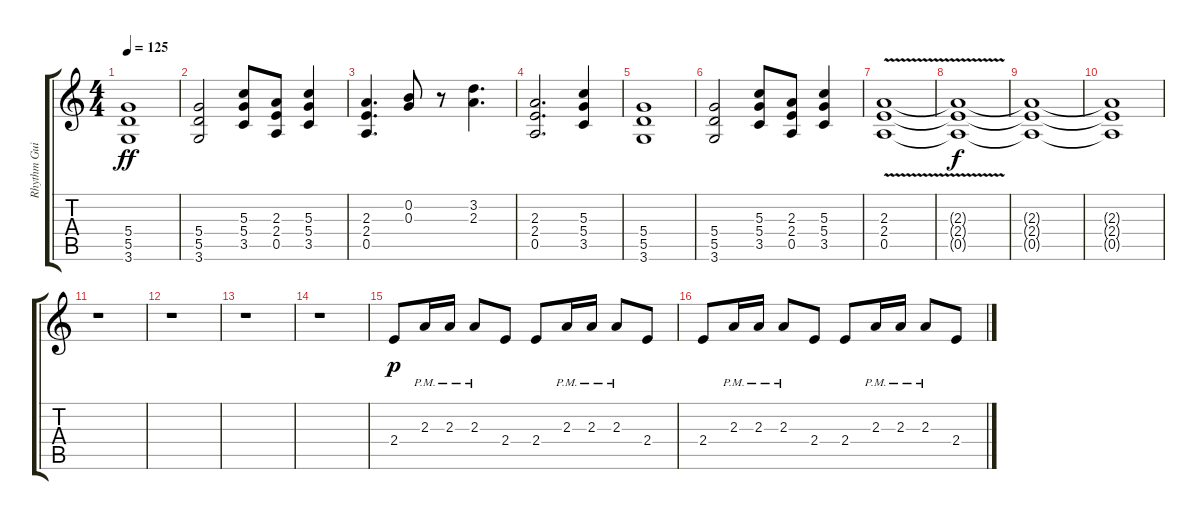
\track ("Rhythm Guitar" "Rhythm Gui") {instrument distortionguitar}
\staff {score tabs}
\tuning (E4 B3 G3 D3 A2 E2) {hide}
\ts (4 4)
\tempo 125
\clef g2
\ks c
(5.4 5.5 3.6).1{dy ff} |
(5.4 5.5 3.6).2 (5.3 5.4 3.5).8 (2.3 2.4 0.5).8 (5.3 5.4 3.5).4 |
(2.3 2.4 0.5).4{d} (0.2 0.3).8 r.8 (3.2 2.3).4{d} |
(2.3 2.4 0.5).2{d} (5.3 5.4 3.5).4 |
(5.4 5.5 3.6).1 |
(5.4 5.5 3.6).2 (5.3 5.4 3.5).8 (2.3 2.4 0.5).8 (5.3 5.4 3.5).4 |
(2.3{v} 2.4{v} 0.5{v}).1{volume 0} |
(2.3{t} 2.4{t} 0.5{t}).1{dy f} |
(2.3{t} 2.4{t} 0.5{t}).1 |
(2.3{t} 2.4{t} 0.5{t}).1 |
r.1 |
r.1 |
r.1 |
r.1 |
2.4.8{dy p volume 16} 2.3{pm}.16 2.3{pm}.16 2.3{pm}.8 2.4.8 2.4.8 2.3{pm}.16 2.3{pm}.16 2.3{pm}.8 2.4.8 |
2.4.8 2.3{pm}.16 2.3{pm}.16 2.3{pm}.8 2.4.8 2.4.8 2.3{pm}.16 2.3{pm}.16 2.3{pm}.8 2.4.8
